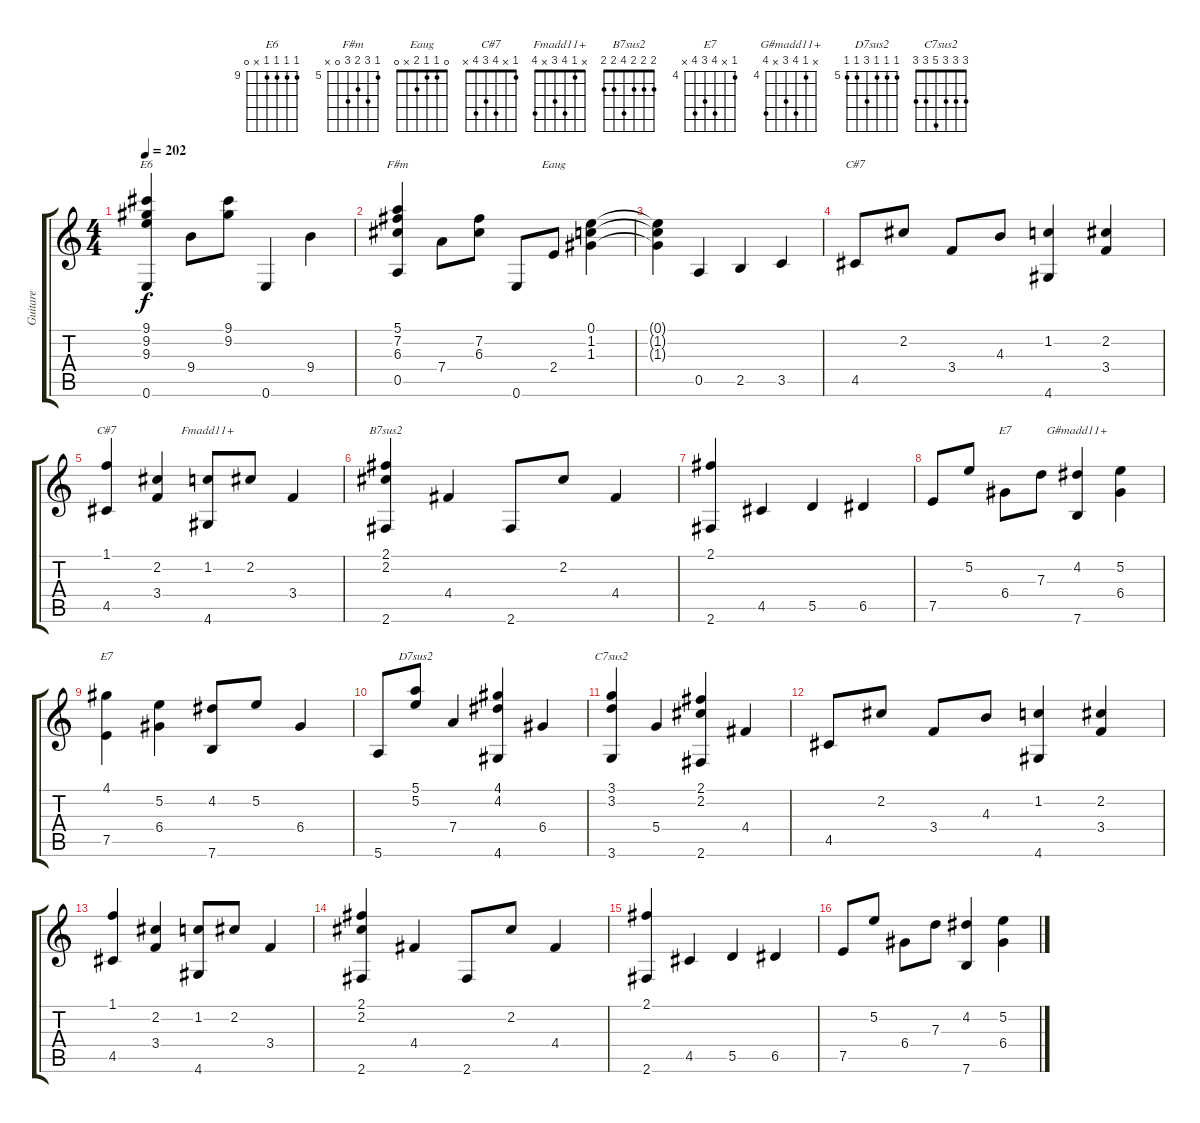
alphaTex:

\track ("Guitare" "Guitare") {instrument acousticguitarnylon}
\staff {score tabs}
\tuning (E4 B3 G3 D3 A2 E2) {hide}
\chord ("E6" 9 9 9 9 x 0) {firstfret 9}
\chord ("F#m" 5 7 6 7 0 x) {firstfret 5}
\chord ("Eaug" 0 1 1 2 x 0)
\chord ("C#7" x 2 4 3 4 x)
\chord ("C#7" 1 x 4 3 4 x)
\chord ("Fmadd11+" x 1 4 3 x 4)
\chord ("B7sus2" 2 2 2 4 2 2)
\chord ("E7" x 5 7 6 7 x) {firstfret 5}
\chord ("G#madd11+" x 4 7 6 x 7) {firstfret 4}
\chord ("E7" 4 x 7 6 7 x) {firstfret 4}
\chord ("D7sus2" 5 5 5 7 5 5) {firstfret 5}
\chord ("C7sus2" 3 3 3 5 3 3)
\ts (4 4)
\tempo 202
\clef g2
\ks c
(9.1 9.2 9.3 0.6).4{ch "E6" dy f} 9.4.8 (9.1 9.2).8 0.6.4 9.4.4 |
(5.1 7.2 6.3 0.5).4{ch "F#m"} 7.4.8 (7.2 6.3).8 0.6.8 2.4.8{ch "Eaug"} (0.1 1.2 1.3).4 |
(0.1{t} 1.2{t} 1.3{t}).4 0.5.4 2.5.4 3.5.4 |
4.5.8{ch "C#7"} 2.2.8 3.4.8 4.3.8 (1.2 4.6).4 (2.2 3.4).4 |
(1.1 4.5).4{ch "C#7"} (2.2 3.4).4 (1.2 4.6).8{ch "Fmadd11+"} 2.2.8 3.4.4 |
(2.1 2.2 2.6).4{ch "B7sus2"} 4.4.4 2.6.8 2.2.8 4.4.4 |
(2.1 2.6).4 4.5.4 5.5.4 6.5.4 |
7.5.8 5.2.8 6.4.8{ch "E7"} 7.3.8 (4.2 7.6).4{ch "G#madd11+"} (5.2 6.4).4 |
(4.1 7.5).4{ch "E7"} (5.2 6.4).4 (4.2 7.6).8 5.2.8 6.4.4 |
5.6.8 (5.1 5.2).8{ch "D7sus2"} 7.4.4 (4.1 4.2 4.6).4 6.4.4 |
(3.1 3.2 3.6).4{ch "C7sus2"} 5.4.4 (2.1 2.2 2.6).4 4.4.4 |
4.5.8 2.2.8 3.4.8 4.3.8 (1.2 4.6).4 (2.2 3.4).4 |
(1.1 4.5).4 (2.2 3.4).4 (1.2 4.6).8 2.2.8 3.4.4 |
(2.1 2.2 2.6).4 4.4.4 2.6.8 2.2.8 4.4.4 |
(2.1 2.6).4 4.5.4 5.5.4 6.5.4 |
7.5.8 5.2.8 6.4.8 7.3.8 (4.2 7.6).4 (5.2 6.4).4
